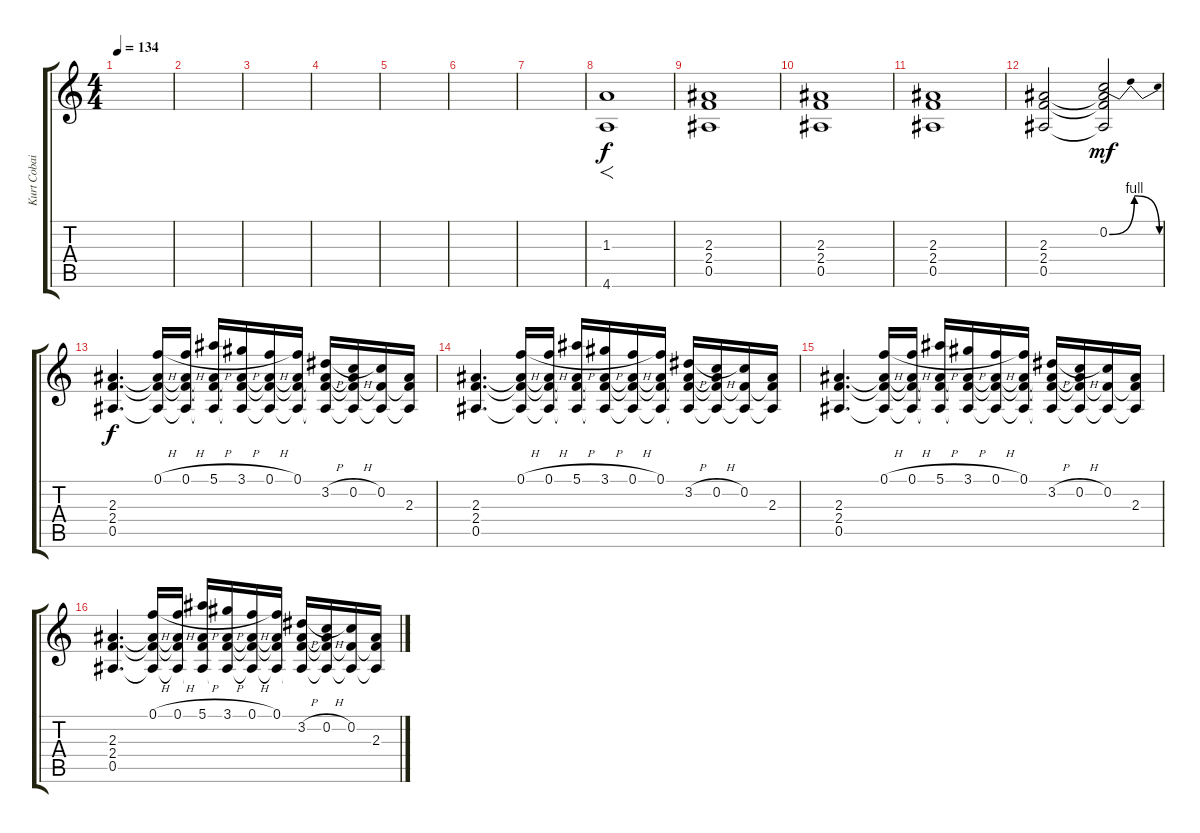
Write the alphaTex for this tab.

\track ("Kurt Cobain" "Kurt Cobai") {instrument distortionguitar}
\staff {score tabs}
\tuning (F4 C4 Ab3 Eb3 Bb2 F2) {hide}
\ts (4 4)
\tempo 134
\clef g2
\ks c
|
|
|
|
|
|
|
(1.3 4.6).1{f} |
(2.3 2.4 0.5).1{dy f} |
(2.3 2.4 0.5).1 |
(2.3 2.4 0.5).1 |
(2.3 2.4 0.5).2 (0.2{be (bendrelease 0 0 30 4 55 4 60 0)} 2.3{t} 2.4{t} 0.5{t}).2{dy mf} |
(2.3 2.4 0.5).4{d dy f} (0.1{h} 2.3{t} 2.4{t} 0.5{t}).16 (0.1{h} 2.3{t} 2.4{t} 0.5{t}).16 (5.1{h} 2.3{t} 2.4{t} 0.5{t}).16 (3.1{h} 2.3{t} 2.4{t} 0.5{t}).16 (0.1{h} 2.3{t} 2.4{t} 0.5{t}).16 (0.1 2.3{t} 2.4{t} 0.5{t}).16 (3.2{h} 2.3{t} 2.4{t} 0.5{t}).16 (0.2{h} 2.3{t} 2.4{t} 0.5{t}).16 (0.2 2.4{t} 0.5{t}).16 (2.3 2.4{t} 0.5{t}).16 |
(2.3 2.4 0.5).4{d} (0.1{h} 2.3{t} 2.4{t} 0.5{t}).16 (0.1{h} 2.3{t} 2.4{t} 0.5{t}).16 (5.1{h} 2.3{t} 2.4{t} 0.5{t}).16 (3.1{h} 2.3{t} 2.4{t} 0.5{t}).16 (0.1{h} 2.3{t} 2.4{t} 0.5{t}).16 (0.1 2.3{t} 2.4{t} 0.5{t}).16 (3.2{h} 2.3{t} 2.4{t} 0.5{t}).16 (0.2{h} 2.3{t} 2.4{t} 0.5{t}).16 (0.2 2.4{t} 0.5{t}).16 (2.3 2.4{t} 0.5{t}).16 |
(2.3 2.4 0.5).4{d} (0.1{h} 2.3{t} 2.4{t} 0.5{t}).16 (0.1{h} 2.3{t} 2.4{t} 0.5{t}).16 (5.1{h} 2.3{t} 2.4{t} 0.5{t}).16 (3.1{h} 2.3{t} 2.4{t} 0.5{t}).16 (0.1{h} 2.3{t} 2.4{t} 0.5{t}).16 (0.1 2.3{t} 2.4{t} 0.5{t}).16 (3.2{h} 2.3{t} 2.4{t} 0.5{t}).16 (0.2{h} 2.3{t} 2.4{t} 0.5{t}).16 (0.2 2.4{t} 0.5{t}).16 (2.3 2.4{t} 0.5{t}).16 |
(2.3 2.4 0.5).4{d} (0.1{h} 2.3{t} 2.4{t} 0.5{t}).16 (0.1{h} 2.3{t} 2.4{t} 0.5{t}).16 (5.1{h} 2.3{t} 2.4{t} 0.5{t}).16 (3.1{h} 2.3{t} 2.4{t} 0.5{t}).16 (0.1{h} 2.3{t} 2.4{t} 0.5{t}).16 (0.1 2.3{t} 2.4{t} 0.5{t}).16 (3.2{h} 2.3{t} 2.4{t} 0.5{t}).16 (0.2{h} 2.3{t} 2.4{t} 0.5{t}).16 (0.2 2.4{t} 0.5{t}).16 (2.3 2.4{t} 0.5{t}).16
